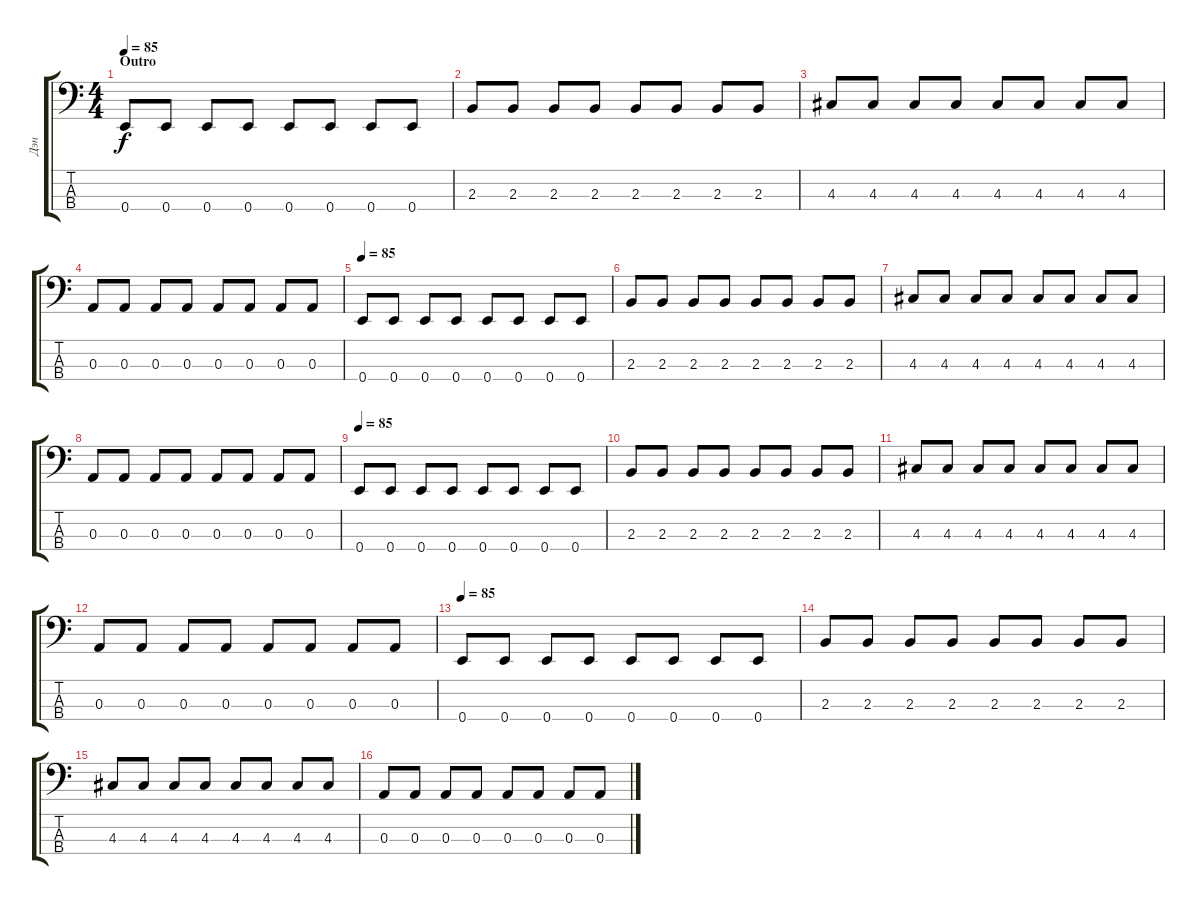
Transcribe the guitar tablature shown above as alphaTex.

\track ("Дэн" "Дэн") {instrument electricbassfinger}
\staff {score tabs}
\tuning (G2 D2 A1 E1) {hide}
\ts (4 4)
\section ("" "Outro")
\tempo 100
\tempo 85
\clef f4
\ks c
0.4.8{dy f} 0.4.8 0.4.8 0.4.8 0.4.8 0.4.8 0.4.8 0.4.8 |
2.3.8 2.3.8 2.3.8 2.3.8 2.3.8 2.3.8 2.3.8 2.3.8 |
4.3.8 4.3.8 4.3.8 4.3.8 4.3.8 4.3.8 4.3.8 4.3.8 |
0.3.8 0.3.8 0.3.8 0.3.8 0.3.8 0.3.8 0.3.8 0.3.8 |
\tempo 85
0.4.8 0.4.8 0.4.8 0.4.8 0.4.8 0.4.8 0.4.8 0.4.8 |
2.3.8 2.3.8 2.3.8 2.3.8 2.3.8 2.3.8 2.3.8 2.3.8 |
4.3.8 4.3.8 4.3.8 4.3.8 4.3.8 4.3.8 4.3.8 4.3.8 |
0.3.8 0.3.8 0.3.8 0.3.8 0.3.8 0.3.8 0.3.8 0.3.8 |
\tempo 85
0.4.8 0.4.8 0.4.8 0.4.8 0.4.8 0.4.8 0.4.8 0.4.8 |
2.3.8 2.3.8 2.3.8 2.3.8 2.3.8 2.3.8 2.3.8 2.3.8 |
4.3.8 4.3.8 4.3.8 4.3.8 4.3.8 4.3.8 4.3.8 4.3.8 |
0.3.8 0.3.8 0.3.8 0.3.8 0.3.8 0.3.8 0.3.8 0.3.8 |
\tempo 85
0.4.8 0.4.8 0.4.8 0.4.8 0.4.8 0.4.8 0.4.8 0.4.8 |
2.3.8 2.3.8 2.3.8 2.3.8 2.3.8 2.3.8 2.3.8 2.3.8 |
4.3.8 4.3.8 4.3.8 4.3.8 4.3.8 4.3.8 4.3.8 4.3.8 |
0.3.8 0.3.8 0.3.8 0.3.8 0.3.8 0.3.8 0.3.8 0.3.8
